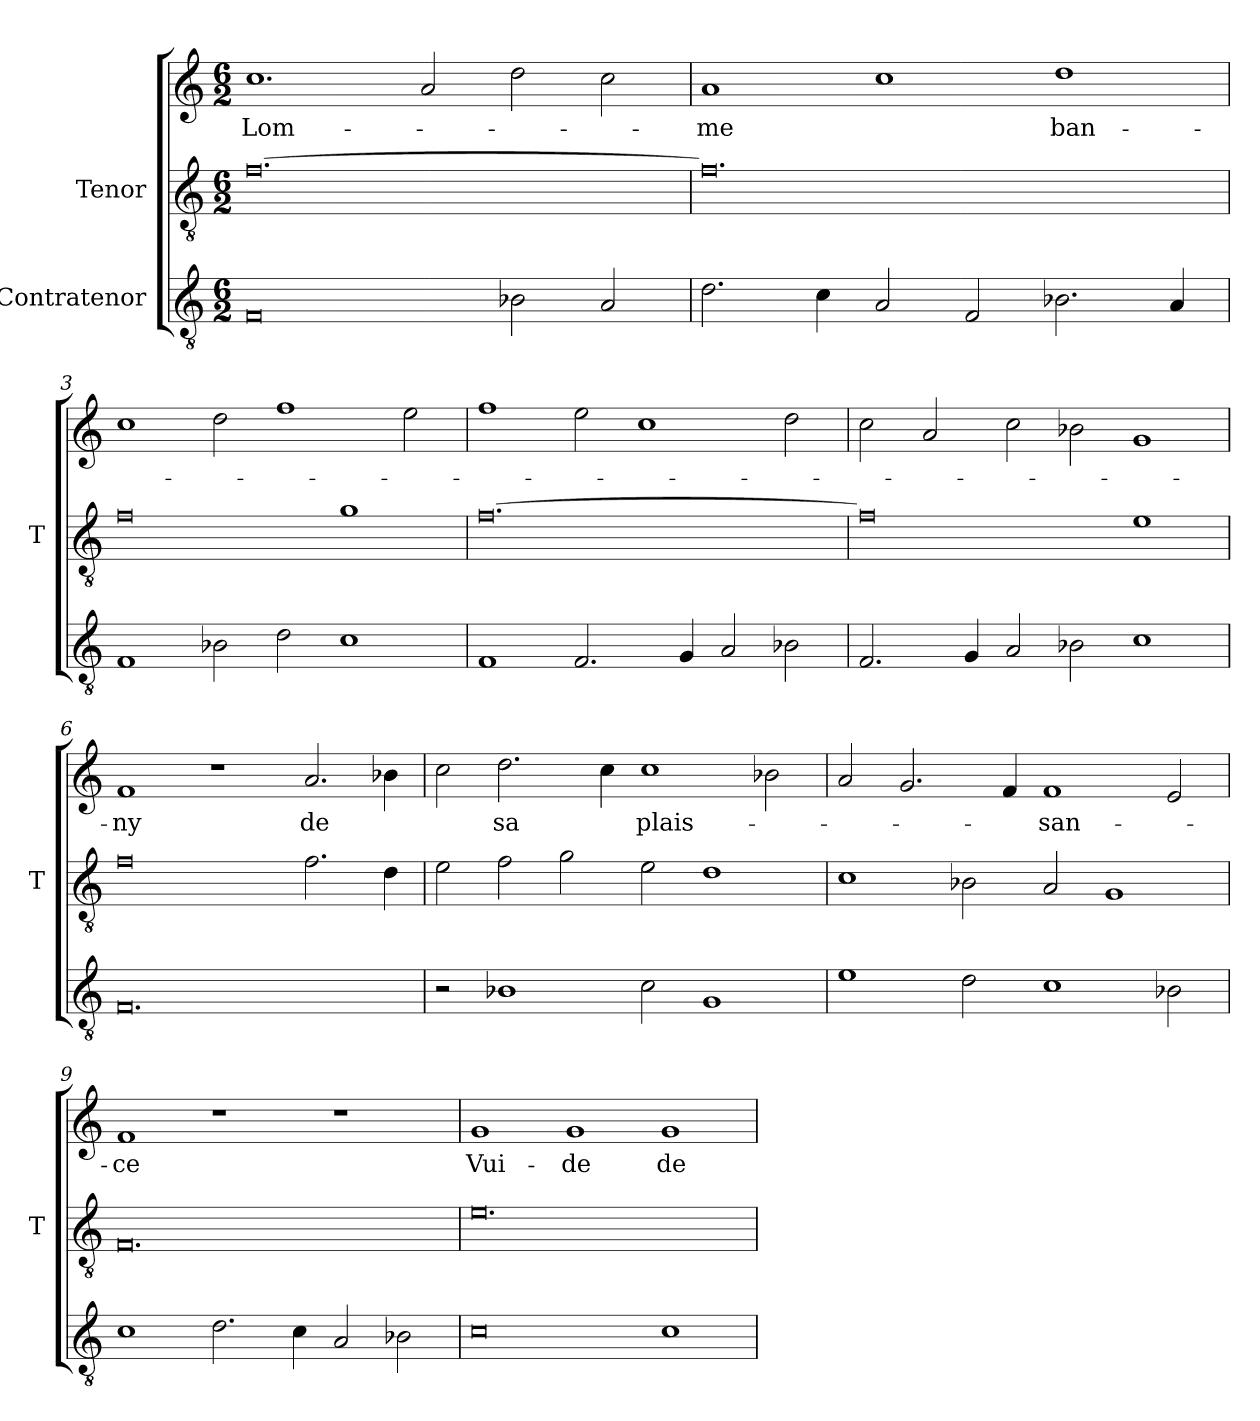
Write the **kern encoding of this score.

**kern	**kern	**kern	**text
*part3	*part2	*part1	*part1
*staff3	*staff2	*staff1	*staff1
*I"Contratenor	*I"Tenor	*	*
*	*I'T	*	*
*clefGv2	*clefGv2	*clefG2	*
*M6/2	*M6/2	*M6/2	*
=1	=1	=1	=1
0F	[0.f	1.cc	Lom-
.	.	2a	.
2B-X	.	2dd	.
2A	.	2cc	.
=2	=2	=2	=2
2.d	0.f]	1a	-me
4c	.	.	.
2A	.	1cc	.
2F	.	.	.
2.B-X	.	1dd	ban-
4A	.	.	.
=3	=3	=3	=3
1F	0f	1cc	.
2B-X	.	2dd	.
2d	.	1ff	.
1c	1g	.	.
.	.	2ee	.
=4	=4	=4	=4
1F	[0.f	1ff	.
2.F	.	2ee	.
.	.	1cc	.
4G	.	.	.
2A	.	.	.
2B-X	.	2dd	.
=5	=5	=5	=5
2.F	0f]	2cc	.
.	.	2a	.
4G	.	.	.
2A	.	2cc	.
2B-X	.	2b-X	.
1c	1e	1g	.
=6	=6	=6	=6
0.F	0f	1f	-ny
.	.	1r	.
.	2.f	2.a	-de
.	4d	4b-X	.
=7	=7	=7	=7
2r	2e	2cc	.
1B-X	2f	2.dd	-sa
.	2g	.	.
.	.	4cc	.
2c	2e	1cc	plais-
1G	1d	.	.
.	.	2b-X	.
=8	=8	=8	=8
1e	1c	2a	.
.	.	2.g	.
2d	2B-X	.	.
.	.	4f	.
1c	2A	1f	-san-
.	1G	.	.
2B-X	.	2e	.
=9	=9	=9	=9
1c	0.F	1f	-ce
2.d	.	1r	.
4c	.	.	.
2A	.	1r	.
2B-X	.	.	.
=10	=10	=10	=10
0c	0.e	1g	Vui-
.	.	1g	-de
1c	.	1g	-de
=	=	=	=
*-	*-	*-	*-
